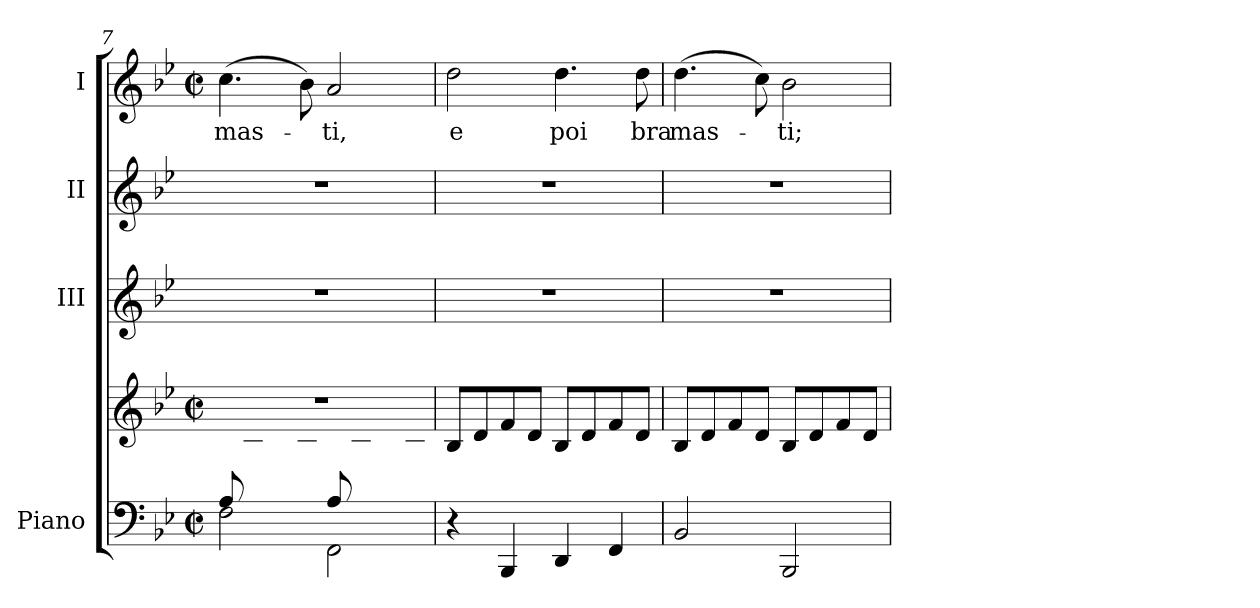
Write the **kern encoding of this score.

**kern	**kern	**kern	**kern	**kern	**text
*part4	*part4	*part3	*part2	*part1	*part1
*staff5	*staff4	*staff3	*staff2	*staff1	*staff1
*I"Piano	*	*I"III	*I"II	*I"I	*
*	*	*I'III	*I'II	*I'I	*
*clefF4	*clefG2	*clefG2	*clefG2	*clefG2	*
*k[b-e-]	*k[b-e-]	*k[b-e-]	*k[b-e-]	*k[b-e-]	*
*B-:	*B-:	*B-:	*B-:	*B-:	*
*M2/2	*M2/2	*	*	*M2/2	*
*met(c|)	*met(c|)	*	*	*met(c|)	*
=7	=7	=7	=7	=7	=7
*^	*^	*	*	*	*
*	*	*	*^	*	*	*	*
!	!	!	!	!	!	!	!	!LO:LY:b
2F\	8A/L	1r	8ryy	8ryy	1r	1r	(>4.cc\	-mas-
.	4.ryy	.	8ryy@	8c\	.	.	.	.
.	.	.	8ryy@	8f\	.	.	.	.
.	.	.	8ryy@	8c\J	.	.	8b-\)	.
!	!	!	!	!	!	!	!	!LO:LY:b
8A/L	2FF\	.	8ryy@	2ryy	.	.	2a/	-ti,
4.ryy	.	.	8c\	.	.	.	.	.
.	.	.	8f\	.	.	.	.	.
.	.	.	8c\J	.	.	.	.	.
*v	*v	*	*	*	*	*	*	*
*	*	*v	*v	*	*	*	*
=8	=8	=8	=8	=8	=8	=8
!	!	!	!	!	!	!LO:LY:b
*	*v	*v	*	*	*	*
4r	8B-/L	1r	1r	2dd\	e
.	8d/	.	.	.	.
4BBB-/	8f/	.	.	.	.
.	8d/J	.	.	.	.
!	!	!	!	!	!LO:LY:b
4DD/	8B-/L	.	.	4.dd\	poi
.	8d/	.	.	.	.
4FF/	8f/	.	.	.	.
!	!	!	!	!	!LO:LY:b
.	8d/J	.	.	8dd\	bra
=9	=9	=9	=9	=9	=9
!	!	!	!	!	!LO:LY:b
2BB-/	8B-/L	1r	1r	(>4.dd\	mas-
.	8d/	.	.	.	.
.	8f/	.	.	.	.
.	8d/J	.	.	8cc\)	.
!	!	!	!	!	!LO:LY:b
2BBB-/	8B-/L	.	.	2b-\	-ti;
.	8d/	.	.	.	.
.	8f/	.	.	.	.
.	8d/J	.	.	.	.
=	=	=	=	=	=
*-	*-	*-	*-	*-	*-
